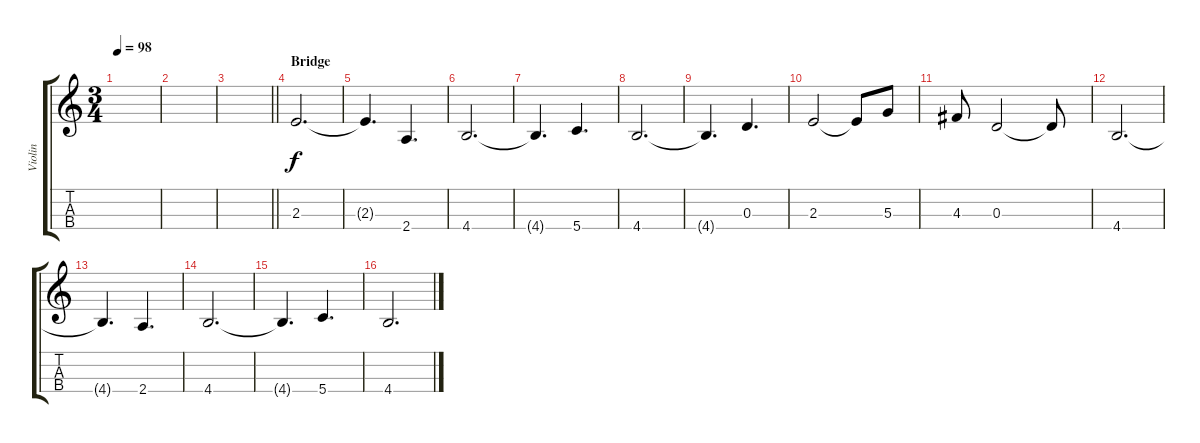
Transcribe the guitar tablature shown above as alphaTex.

\track ("Violin" "Violin") {instrument violin}
\staff {score tabs}
\tuning (E5 A4 D4 G3) {hide}
\ts (3 4)
\tempo 98
\clef g2
\ks c
|
|
\barLineRight lightlight
|
\section ("" "Bridge")
2.3.2{d} |
2.3{t}.4{d} 2.4.4{d} |
4.4.2{d} |
4.4{t}.4{d} 5.4.4{d} |
4.4.2{d} |
4.4{t}.4{d} 0.3.4{d} |
2.3.2 2.3{t}.8 5.3.8 |
4.3.8 0.3.2 0.3{t}.8 |
4.4.2{d} |
4.4{t}.4{d} 2.4.4{d} |
4.4.2{d} |
4.4{t}.4{d} 5.4.4{d} |
4.4.2{d}
